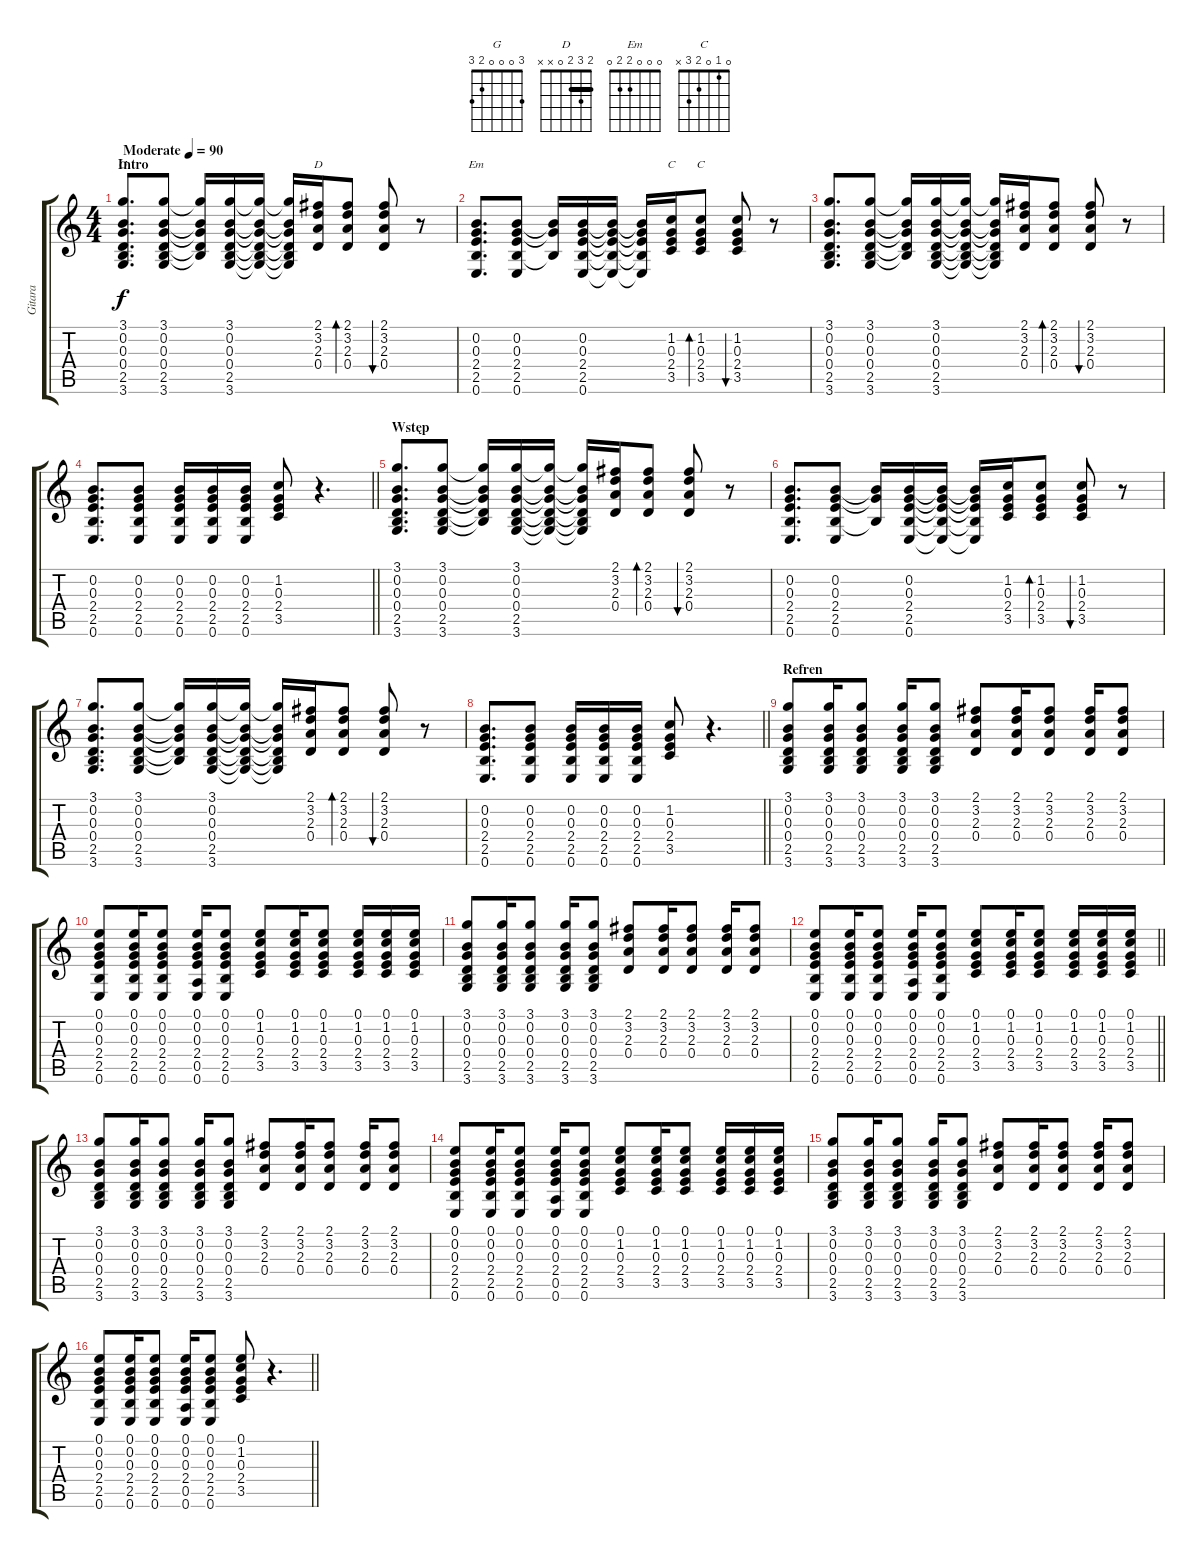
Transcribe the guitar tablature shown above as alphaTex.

\track ("Gitara" "Gitara") {instrument electricguitarclean}
\staff {score tabs}
\tuning (E4 B3 G3 D3 A2 E2) {hide}
\chord ("G" 3 0 0 0 2 3)
\chord ("D" 2 3 2 0 x x) {barre 2}
\chord ("Em" 0 0 0 2 2 0)
\chord ("C" x 1 0 2 3 x)
\chord ("C" 0 1 0 2 3 x)
\ts (4 4)
\section ("" "Intro")
\tempo (90 "Moderate")
\clef g2
\ks c
(3.1 0.2 0.3 0.4 2.5 3.6).8{d ch "G" dy f instrument electricguitarclean} (3.1 0.2 0.3 0.4 2.5 3.6).8 (3.1{t} 0.2{t} 0.3{t} 0.4{t} 2.5{t}).16 (3.1 0.2 0.3 0.4 2.5 3.6).16 (3.1{t} 0.2{t} 0.3{t} 0.4{t} 2.5{t} 3.6{t}).16 (3.1{t} 0.2{t} 0.3{t} 0.4{t} 2.5{t} 3.6{t}).16 (2.1 3.2 2.3 0.4).16{ch "D"} (2.1 3.2 2.3 0.4).8{bd 30} (2.1 3.2 2.3 0.4).8{bu 60} r.8 |
(0.2 0.3 2.4 2.5 0.6).8{d ch "Em"} (0.2 0.3 2.4 2.5 0.6).8 (0.2{t} 0.3{t} 2.5{t}).16 (0.2 0.3 2.4 2.5 0.6).16 (0.2{t} 0.3{t} 2.4{t} 2.5{t} 0.6{t}).16 (0.2{t} 0.3{t} 2.4{t} 2.5{t} 0.6{t}).16 (1.2 0.3 2.4 3.5).16{ch "C"} (1.2 0.3 2.4 3.5).8{bd 30 ch "C"} (1.2 0.3 2.4 3.5).8{bu 60} r.8 |
(3.1 0.2 0.3 0.4 2.5 3.6).8{d} (3.1 0.2 0.3 0.4 2.5 3.6).8 (3.1{t} 0.2{t} 0.3{t} 0.4{t} 2.5{t}).16 (3.1 0.2 0.3 0.4 2.5 3.6).16 (3.1{t} 0.2{t} 0.3{t} 0.4{t} 2.5{t} 3.6{t}).16 (3.1{t} 0.2{t} 0.3{t} 0.4{t} 2.5{t} 3.6{t}).16 (2.1 3.2 2.3 0.4).16 (2.1 3.2 2.3 0.4).8{bd 30} (2.1 3.2 2.3 0.4).8{bu 60} r.8 |
\barLineRight lightlight
(0.2 0.3 2.4 2.5 0.6).8{d} (0.2 0.3 2.4 2.5 0.6).8 (0.2 0.3 2.4 2.5 0.6).16 (0.2 0.3 2.4 2.5 0.6).16 (0.2 0.3 2.4 2.5 0.6).16 (1.2 0.3 2.4 3.5).8 r.4{d} |
\section ("" "Wstęp")
(3.1 0.2 0.3 0.4 2.5 3.6).8{d} (3.1 0.2 0.3 0.4 2.5 3.6).8 (3.1{t} 0.2{t} 0.3{t} 0.4{t} 2.5{t}).16 (3.1 0.2 0.3 0.4 2.5 3.6).16 (3.1{t} 0.2{t} 0.3{t} 0.4{t} 2.5{t} 3.6{t}).16 (3.1{t} 0.2{t} 0.3{t} 0.4{t} 2.5{t} 3.6{t}).16 (2.1 3.2 2.3 0.4).16 (2.1 3.2 2.3 0.4).8{bd 30} (2.1 3.2 2.3 0.4).8{bu 60} r.8 |
(0.2 0.3 2.4 2.5 0.6).8{d} (0.2 0.3 2.4 2.5 0.6).8 (0.2{t} 0.3{t} 2.5{t}).16 (0.2 0.3 2.4 2.5 0.6).16 (0.2{t} 0.3{t} 2.4{t} 2.5{t} 0.6{t}).16 (0.2{t} 0.3{t} 2.4{t} 2.5{t} 0.6{t}).16 (1.2 0.3 2.4 3.5).16 (1.2 0.3 2.4 3.5).8{bd 30} (1.2 0.3 2.4 3.5).8{bu 60} r.8 |
(3.1 0.2 0.3 0.4 2.5 3.6).8{d} (3.1 0.2 0.3 0.4 2.5 3.6).8 (3.1{t} 0.2{t} 0.3{t} 0.4{t} 2.5{t}).16 (3.1 0.2 0.3 0.4 2.5 3.6).16 (3.1{t} 0.2{t} 0.3{t} 0.4{t} 2.5{t} 3.6{t}).16 (3.1{t} 0.2{t} 0.3{t} 0.4{t} 2.5{t} 3.6{t}).16 (2.1 3.2 2.3 0.4).16 (2.1 3.2 2.3 0.4).8{bd 30} (2.1 3.2 2.3 0.4).8{bu 60} r.8 |
\barLineRight lightlight
(0.2 0.3 2.4 2.5 0.6).8{d} (0.2 0.3 2.4 2.5 0.6).8 (0.2 0.3 2.4 2.5 0.6).16 (0.2 0.3 2.4 2.5 0.6).16 (0.2 0.3 2.4 2.5 0.6).16 (1.2 0.3 2.4 3.5).8 r.4{d} |
\section ("" "Refren")
(3.1 0.2 0.3 0.4 2.5 3.6).8 (3.1 0.2 0.3 0.4 2.5 3.6).16 (3.1 0.2 0.3 0.4 2.5 3.6).8 (3.1 0.2 0.3 0.4 2.5 3.6).16 (3.1 0.2 0.3 0.4 2.5 3.6).8 (2.1 3.2 2.3 0.4).8 (2.1 3.2 2.3 0.4).16 (2.1 3.2 2.3 0.4).8 (2.1 3.2 2.3 0.4).16 (2.1 3.2 2.3 0.4).8 |
(0.1 0.2 0.3 2.4 2.5 0.6).8 (0.1 0.2 0.3 2.4 2.5 0.6).16 (0.1 0.2 0.3 2.4 2.5 0.6).8 (0.1 0.2 0.3 2.4 0.5 0.6).16 (0.1 0.2 0.3 2.4 2.5 0.6).8 (0.1 1.2 0.3 2.4 3.5).8 (0.1 1.2 0.3 2.4 3.5).16 (0.1 1.2 0.3 2.4 3.5).8 (0.1 1.2 0.3 2.4 3.5).16 (0.1 1.2 0.3 2.4 3.5).16 (0.1 1.2 0.3 2.4 3.5).16 |
(3.1 0.2 0.3 0.4 2.5 3.6).8 (3.1 0.2 0.3 0.4 2.5 3.6).16 (3.1 0.2 0.3 0.4 2.5 3.6).8 (3.1 0.2 0.3 0.4 2.5 3.6).16 (3.1 0.2 0.3 0.4 2.5 3.6).8 (2.1 3.2 2.3 0.4).8 (2.1 3.2 2.3 0.4).16 (2.1 3.2 2.3 0.4).8 (2.1 3.2 2.3 0.4).16 (2.1 3.2 2.3 0.4).8 |
\barLineRight lightlight
(0.1 0.2 0.3 2.4 2.5 0.6).8 (0.1 0.2 0.3 2.4 2.5 0.6).16 (0.1 0.2 0.3 2.4 2.5 0.6).8 (0.1 0.2 0.3 2.4 0.5 0.6).16 (0.1 0.2 0.3 2.4 2.5 0.6).8 (0.1 1.2 0.3 2.4 3.5).8 (0.1 1.2 0.3 2.4 3.5).16 (0.1 1.2 0.3 2.4 3.5).8 (0.1 1.2 0.3 2.4 3.5).16 (0.1 1.2 0.3 2.4 3.5).16 (0.1 1.2 0.3 2.4 3.5).16 |
(3.1 0.2 0.3 0.4 2.5 3.6).8 (3.1 0.2 0.3 0.4 2.5 3.6).16 (3.1 0.2 0.3 0.4 2.5 3.6).8 (3.1 0.2 0.3 0.4 2.5 3.6).16 (3.1 0.2 0.3 0.4 2.5 3.6).8 (2.1 3.2 2.3 0.4).8 (2.1 3.2 2.3 0.4).16 (2.1 3.2 2.3 0.4).8 (2.1 3.2 2.3 0.4).16 (2.1 3.2 2.3 0.4).8 |
(0.1 0.2 0.3 2.4 2.5 0.6).8 (0.1 0.2 0.3 2.4 2.5 0.6).16 (0.1 0.2 0.3 2.4 2.5 0.6).8 (0.1 0.2 0.3 2.4 0.5 0.6).16 (0.1 0.2 0.3 2.4 2.5 0.6).8 (0.1 1.2 0.3 2.4 3.5).8 (0.1 1.2 0.3 2.4 3.5).16 (0.1 1.2 0.3 2.4 3.5).8 (0.1 1.2 0.3 2.4 3.5).16 (0.1 1.2 0.3 2.4 3.5).16 (0.1 1.2 0.3 2.4 3.5).16 |
(3.1 0.2 0.3 0.4 2.5 3.6).8 (3.1 0.2 0.3 0.4 2.5 3.6).16 (3.1 0.2 0.3 0.4 2.5 3.6).8 (3.1 0.2 0.3 0.4 2.5 3.6).16 (3.1 0.2 0.3 0.4 2.5 3.6).8 (2.1 3.2 2.3 0.4).8 (2.1 3.2 2.3 0.4).16 (2.1 3.2 2.3 0.4).8 (2.1 3.2 2.3 0.4).16 (2.1 3.2 2.3 0.4).8 |
\barLineRight lightlight
(0.1 0.2 0.3 2.4 2.5 0.6).8 (0.1 0.2 0.3 2.4 2.5 0.6).16 (0.1 0.2 0.3 2.4 2.5 0.6).8 (0.1 0.2 0.3 2.4 0.5 0.6).16 (0.1 0.2 0.3 2.4 2.5 0.6).8 (0.1 1.2 0.3 2.4 3.5).8 r.4{d}
